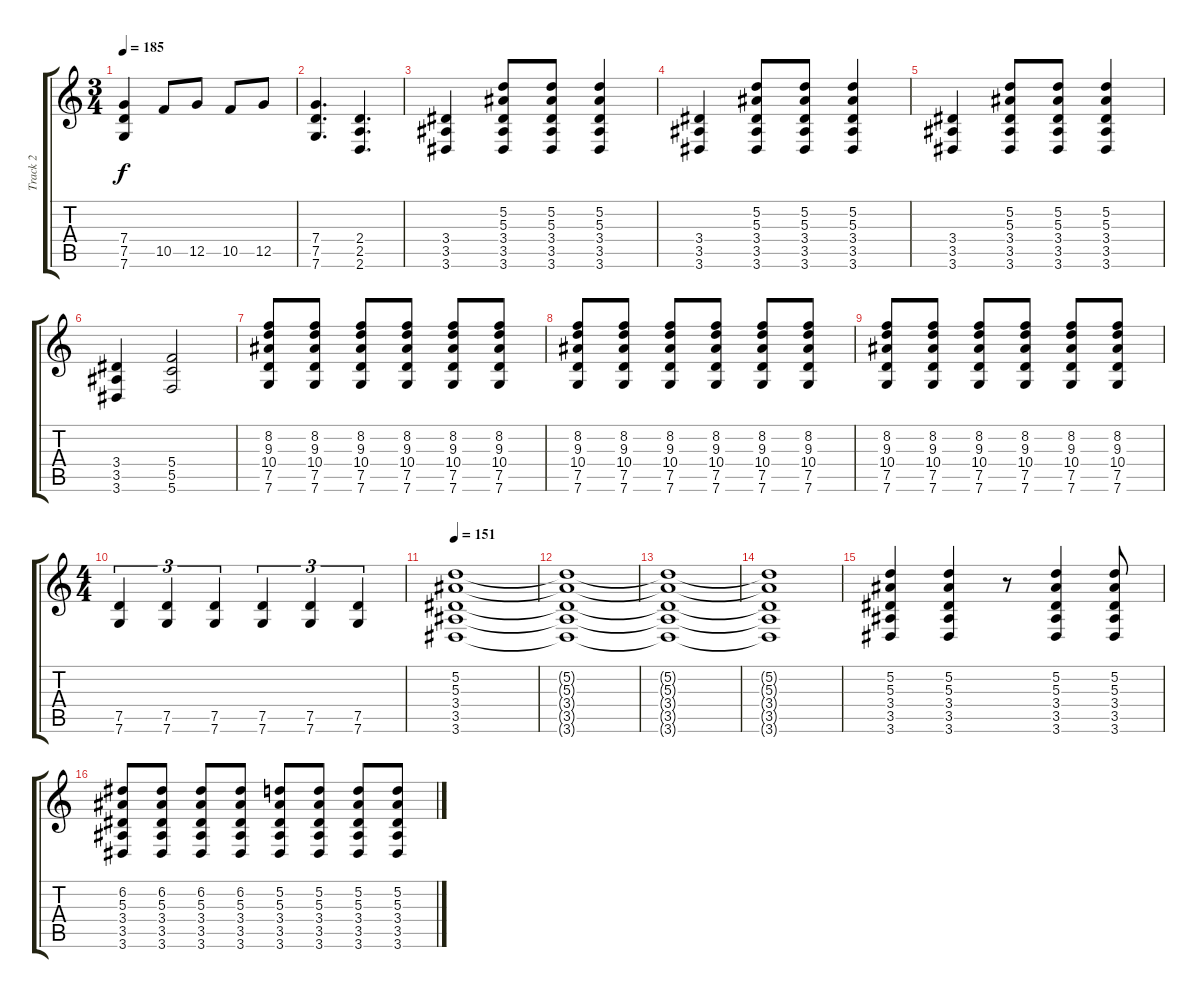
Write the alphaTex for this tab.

\track ("Track 2" "Track 2") {instrument distortionguitar}
\staff {score tabs}
\tuning (D4 A3 F3 C3 G2 C2) {hide}
\ts (3 4)
\tempo 185
\clef g2
\ks c
(7.4 7.5 7.6).4{dy f} 10.5.8 12.5.8 10.5.8 12.5.8 |
(7.4 7.5 7.6).4{d} (2.4 2.5 2.6).4{d} |
(3.4 3.5 3.6).4 (5.2 5.3 3.4 3.5 3.6).8 (5.2 5.3 3.4 3.5 3.6).8 (5.2 5.3 3.4 3.5 3.6).4 |
(3.4 3.5 3.6).4 (5.2 5.3 3.4 3.5 3.6).8 (5.2 5.3 3.4 3.5 3.6).8 (5.2 5.3 3.4 3.5 3.6).4 |
(3.4 3.5 3.6).4 (5.2 5.3 3.4 3.5 3.6).8 (5.2 5.3 3.4 3.5 3.6).8 (5.2 5.3 3.4 3.5 3.6).4 |
(3.4 3.5 3.6).4 (5.4 5.5 5.6).2 |
(8.2 9.3 10.4 7.5 7.6).8 (8.2 9.3 10.4 7.5 7.6).8 (8.2 9.3 10.4 7.5 7.6).8 (8.2 9.3 10.4 7.5 7.6).8 (8.2 9.3 10.4 7.5 7.6).8 (8.2 9.3 10.4 7.5 7.6).8 |
(8.2 9.3 10.4 7.5 7.6).8 (8.2 9.3 10.4 7.5 7.6).8 (8.2 9.3 10.4 7.5 7.6).8 (8.2 9.3 10.4 7.5 7.6).8 (8.2 9.3 10.4 7.5 7.6).8 (8.2 9.3 10.4 7.5 7.6).8 |
(8.2 9.3 10.4 7.5 7.6).8 (8.2 9.3 10.4 7.5 7.6).8 (8.2 9.3 10.4 7.5 7.6).8 (8.2 9.3 10.4 7.5 7.6).8 (8.2 9.3 10.4 7.5 7.6).8 (8.2 9.3 10.4 7.5 7.6).8 |
\ts (4 4)
(7.5 7.6).4{tu (3 2)} (7.5 7.6).4{tu (3 2)} (7.5 7.6).4{tu (3 2)} (7.5 7.6).4{tu (3 2)} (7.5 7.6).4{tu (3 2)} (7.5 7.6).4{tu (3 2)} |
\tempo 151
(5.2 5.3 3.4 3.5 3.6).1{balance 8} |
(5.2{t} 5.3{t} 3.4{t} 3.5{t} 3.6{t}).1 |
(5.2{t} 5.3{t} 3.4{t} 3.5{t} 3.6{t}).1 |
(5.2{t} 5.3{t} 3.4{t} 3.5{t} 3.6{t}).1 |
(5.2 5.3 3.4 3.5 3.6).4{volume 13} (5.2 5.3 3.4 3.5 3.6).4 r.8 (5.2 5.3 3.4 3.5 3.6).4 (5.2 5.3 3.4 3.5 3.6).8 |
(6.2 5.3 3.4 3.5 3.6).8 (6.2 5.3 3.4 3.5 3.6).8 (6.2 5.3 3.4 3.5 3.6).8 (6.2 5.3 3.4 3.5 3.6).8 (5.2 5.3 3.4 3.5 3.6).8 (5.2 5.3 3.4 3.5 3.6).8 (5.2 5.3 3.4 3.5 3.6).8 (5.2 5.3 3.4 3.5 3.6).8
